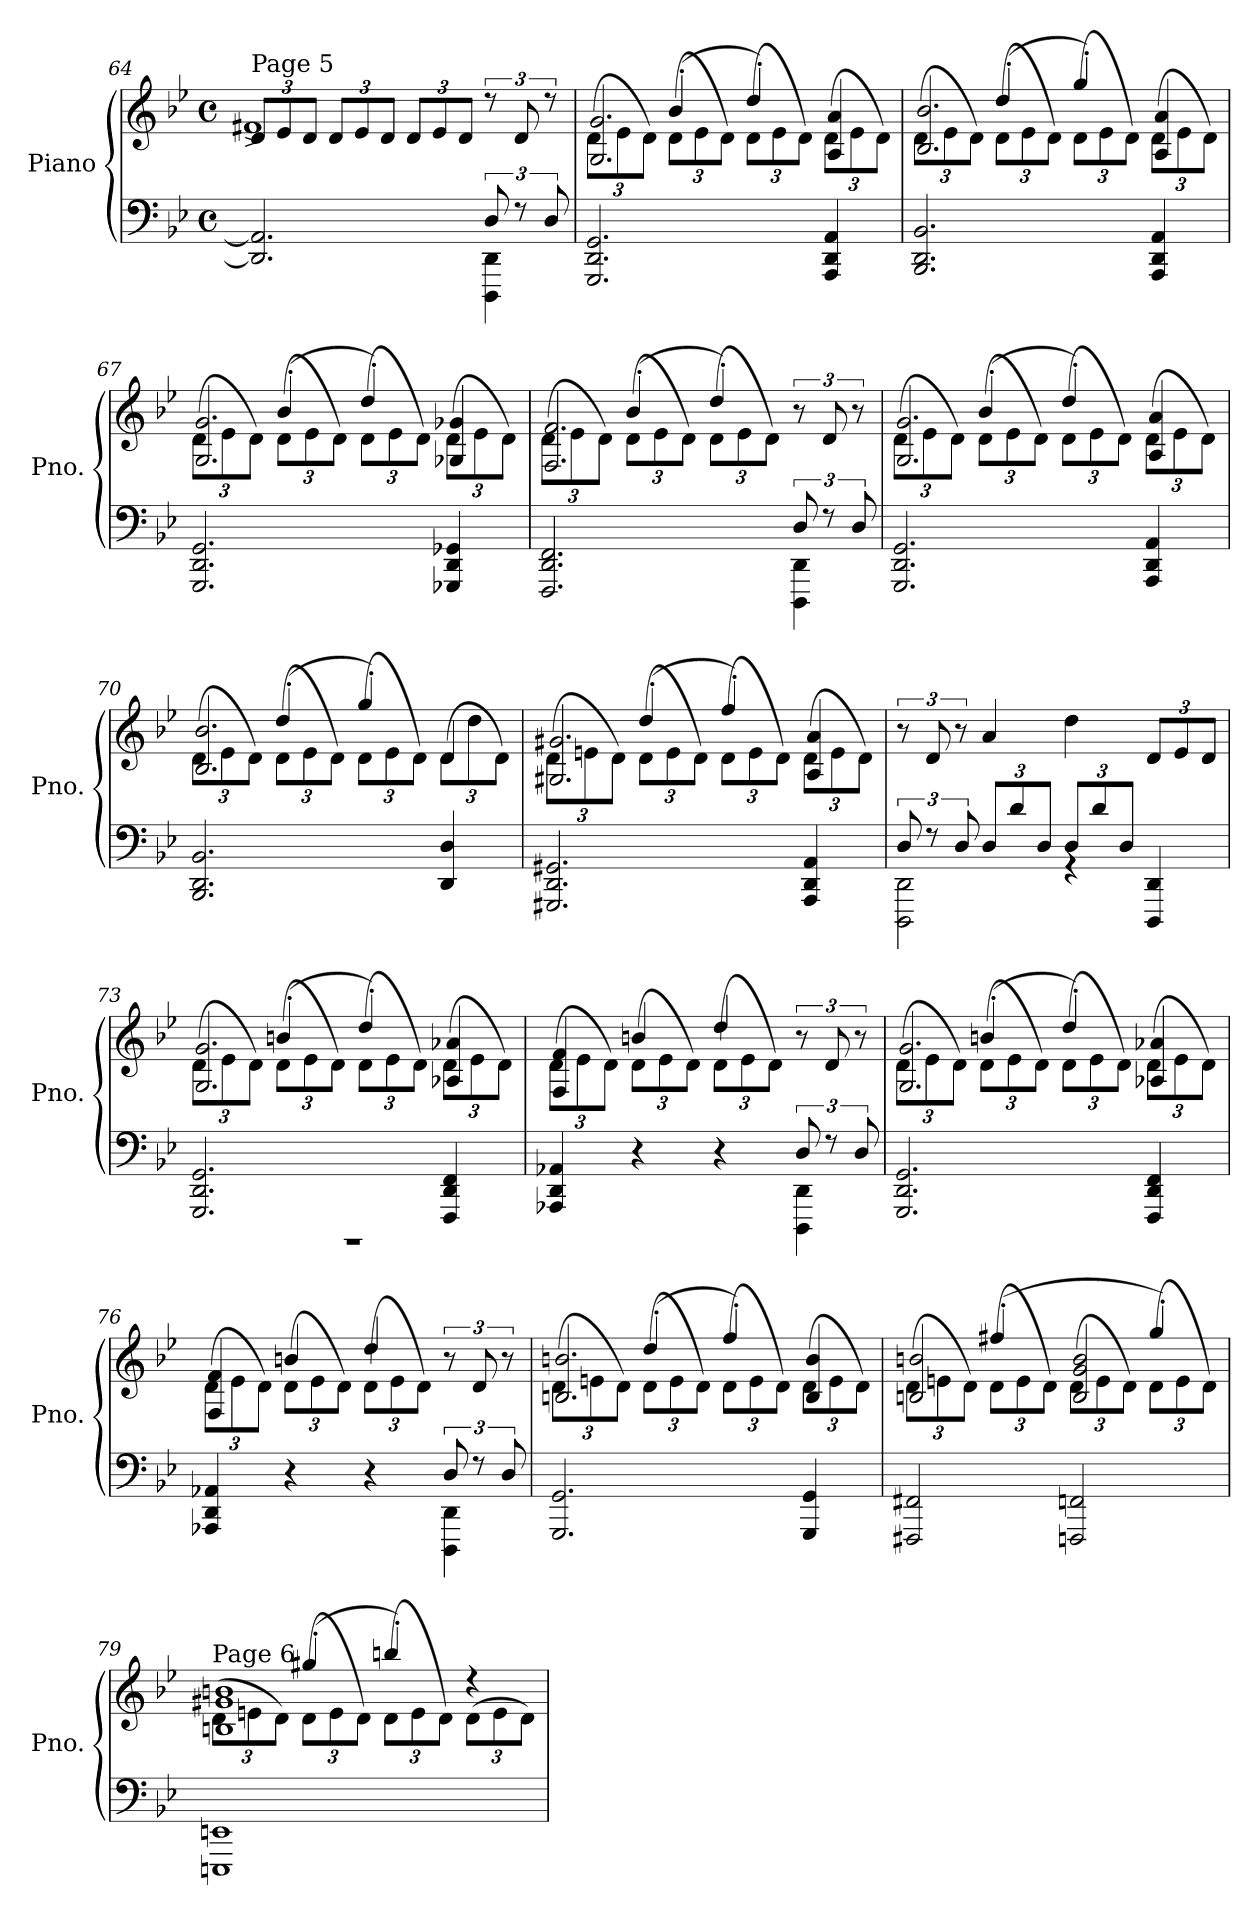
**kern	**kern
*part1	*part1
*staff2	*staff1
*I"Piano	*
*I'Pno.	*
*clefF4	*clefG2
*k[b-e-]	*k[b-e-]
*M4/4	*M4/4
*met(c)	*met(c)
=64	=64
*^	*
*	*	*Xbrackettup
*	*	*^
!	!	!LO:TX:a:t=Page 5	!
2.DD/] 2.AA/]	2.ryy	12d/L	1f#X^
.	.	12e-/	.
.	.	12d/J	.
.	.	12d/L	.
.	.	12e-/	.
.	.	12d/J	.
.	.	12d/L	.
.	.	12e-/	.
.	.	12d/J	.
*	*	*brackettup	*
12D/	4DDD\ 4DD\	12r	.
12r	.	12d/	.
12D/	.	12r	.
*v	*v	*	*
*	*v	*v
!!LO:LB:g=z
=65	=65
*	*Xbrackettup
*	*^
*	*	*^
2.GGG/ 2.DD/ 2.GG/	(<12d\L	2.G/ 2.g/	4ryy
.	12e-\	.	.
.	12d\J)	.	.
.	(<12d\L	.	(>4b-'/
.	12e-\	.	.
.	12d\J)	.	.
.	(<12d\L	.	4dd'/)
.	12e-\	.	.
.	12d\J)	.	.
4AAA/ 4DD/ 4AA/	(<12d\L	4A/ 4a/	4ryy
.	12e-\	.	.
.	12d\J)	.	.
=66	=66	=66	=66
2.BBB-/ 2.DD/ 2.BB-/	(<12d\L	2.B-/ 2.b-/	4ryy
.	12e-\	.	.
.	12d\J)	.	.
.	(<12d\L	.	(>4dd'/
.	12e-\	.	.
.	12d\J)	.	.
.	(<12d\L	.	4gg'/)
.	12e-\	.	.
.	12d\J)	.	.
4AAA/ 4DD/ 4AA/	(<12d\L	4A/ 4a/	4ryy
.	12e-\	.	.
.	12d\J)	.	.
=67	=67	=67	=67
2.GGG/ 2.DD/ 2.GG/	(<12d\L	2.G/ 2.g/	4ryy
.	12e-\	.	.
.	12d\J)	.	.
.	(<12d\L	.	(>4b-'/
.	12e-\	.	.
.	12d\J)	.	.
.	(<12d\L	.	4dd'/)
.	12e-\	.	.
.	12d\J)	.	.
4GGG-X/ 4DD/ 4GG-X/	(<12d\L	4G-X/ 4g-X/	4ryy
.	12e-\	.	.
.	12d\J)	.	.
!!LO:LB:g=z	!!	!!
=68	=68	=68	=68
*^	*	*	*
2.FFF/ 2.DD/ 2.FF/	2.ryy	(<12d\L	2.F/ 2.f/	4ryy
.	.	12e-\	.	.
.	.	12d\J)	.	.
.	.	(<12d\L	.	(>4b-'/
.	.	12e-\	.	.
.	.	12d\J)	.	.
.	.	(<12d\L	.	4dd'/)
.	.	12e-\	.	.
.	.	12d\J)	.	.
*	*	*brackettup	*	*
12D/	4DDD\ 4DD\	12r	4ryy	4ryy
12r	.	12d/	.	.
12D/	.	12r	.	.
*v	*v	*	*	*
=69	=69	=69	=69
*	*Xbrackettup	*	*
2.GGG/ 2.DD/ 2.GG/	(<12d\L	2.G/ 2.g/	4ryy
.	12e-\	.	.
.	12d\J)	.	.
.	(<12d\L	.	(>4b-'/
.	12e-\	.	.
.	12d\J)	.	.
.	(<12d\L	.	4dd'/)
.	12e-\	.	.
.	12d\J)	.	.
4AAA/ 4DD/ 4AA/	(<12d\L	4A/ 4a/	4ryy
.	12e-\	.	.
.	12d\J)	.	.
=70	=70	=70	=70
2.BBB-/ 2.DD/ 2.BB-/	(<12d\L	2.B-/ 2.b-/	4ryy
.	12e-\	.	.
.	12d\J)	.	.
.	(<12d\L	.	(>4dd'/
.	12e-\	.	.
.	12d\J)	.	.
.	(<12d\L	.	4gg'/)
.	12e-\	.	.
.	12d\J)	.	.
4DD/ 4D/	(<12d\L	4d/	4ryy
.	12dd\	.	.
.	12d\J)	.	.
!!LO:LB:g=z	!!	!!
=71	=71	=71	=71
2.GGG#X/ 2.DD/ 2.GG#X/	(<12d\L	2.G#X/ 2.g#X/	4ryy
.	12en\	.	.
.	12d\J)	.	.
.	(<12d\L	.	(>4dd'/
.	12e\	.	.
.	12d\J)	.	.
.	(<12d\L	.	4ff'/)
.	12e\	.	.
.	12d\J)	.	.
4AAA/ 4DD/ 4AA/	(<12d\L	4A/ 4a/	4ryy
.	12e\	.	.
.	12d\J)	.	.
*	*v	*v	*v
=72	=72
*^	*
*	*	*brackettup
12D/	2DDD\ 2DD\	12r
12r	.	12d/
12D/	.	12r
*Xbrackettup	*	*
12D/L	.	4a/
12d/	.	.
12D/J	.	.
12D/L	4rGG	4dd\
12d/	.	.
12D/J	.	.
*	*	*Xbrackettup
4DDD/ 4DD/	4ryy	12d/L
.	.	12e-/
.	.	12d/J
=73	=73	=73
*	*	*^
*	*	*	*^
2.GGG/ 2.DD/ 2.GG/	1r	(<12d\L	2.G/ 2.g/	4ryy
.	.	12e-\	.	.
.	.	12d\J)	.	.
.	.	(<12d\L	.	(>4bn'/
.	.	12e-\	.	.
.	.	12d\J)	.	.
.	.	(<12d\L	.	4dd'/)
.	.	12e-\	.	.
.	.	12d\J)	.	.
4FFF/ 4DD/ 4FF/	.	(<12d\L	4A-X/ 4a-X/	4ryy
.	.	12e-\	.	.
.	.	12d\J)	.	.
*	*	*	*v	*v
!!LO:LB:g=z
=74	=74	=74	=74
4AAA-X/ 4DD/ 4AA-X/	2.ryy	(<12d\L	4F/ 4f/
.	.	12e-\	.
.	.	12d\J)	.
4r	.	(<12d\L	4bn/
.	.	12e-\	.
.	.	12d\J)	.
4r	.	(<12d\L	4dd/
.	.	12e-\	.
.	.	12d\J)	.
*brackettup	*	*brackettup	*
12D/	4DDD\ 4DD\	12r	4ryy
12r	.	12d/	.
12D/	.	12r	.
*v	*v	*	*
*	*v	*v
=75	=75
*	*Xbrackettup
*	*^
*	*	*^
2.GGG/ 2.DD/ 2.GG/	(<12d\L	2.G/ 2.g/	4ryy
.	12e-\	.	.
.	12d\J)	.	.
.	(<12d\L	.	(>4bn'/
.	12e-\	.	.
.	12d\J)	.	.
.	(<12d\L	.	4dd'/)
.	12e-\	.	.
.	12d\J)	.	.
4FFF/ 4DD/ 4FF/	(<12d\L	4A-X/ 4a-X/	4ryy
.	12e-\	.	.
.	12d\J)	.	.
*	*	*v	*v
=76	=76	=76
*^	*	*
4AAA-X/ 4DD/ 4AA-X/	2.ryy	(<12d\L	4F/ 4f/
.	.	12e-\	.
.	.	12d\J)	.
4r	.	(<12d\L	4bn/
.	.	12e-\	.
.	.	12d\J)	.
4r	.	(<12d\L	4dd/
.	.	12e-\	.
.	.	12d\J)	.
*	*	*brackettup	*
12D/	4DDD\ 4DD\	12r	4ryy
12r	.	12d/	.
12D/	.	12r	.
*v	*v	*	*
*	*v	*v
!!LO:PB:g=z
=77	=77
*	*Xbrackettup
*	*^
*	*	*^
2.GGG/ 2.GG/	(<12d\L	2.Bn/ 2.bn/	4ryy
.	12en\	.	.
.	12d\J)	.	.
.	(<12d\L	.	(>4dd'/
.	12e\	.	.
.	12d\J)	.	.
.	(<12d\L	.	4ff'/)
.	12e\	.	.
.	12d\J)	.	.
4GGG/ 4GG/	(<12d\L	4B/ 4b/	4ryy
.	12e\	.	.
.	12d\J)	.	.
=78	=78	=78	=78
2FFF#X/ 2FF#X/	(<12d\L	2Bn/ 2bn/	4ryy
.	12en\	.	.
.	12d\J)	.	.
.	(<12d\L	.	(>4ff#X'/
.	12e\	.	.
.	12d\J)	.	.
2FFFn/ 2FFn/	(<12d\L	2B/ 2g/ 2b/	4ryy
.	12e\	.	.
.	12d\J)	.	.
.	(<12d\L	.	4gg'/)
.	12e\	.	.
.	12d\J)	.	.
=79	=79	=79	=79
!	!LO:TX:a:t=Page 6	!	!
1EEEn 1EEn	(<12d\L	1Bn 1g#X 1bn	4ryy
.	12en\	.	.
.	12d\J)	.	.
.	(<12d\L	.	(>4gg#X'/
.	12e\	.	.
.	12d\J)	.	.
.	(<12d\L	.	4bbn'/)
.	12e\	.	.
.	12d\J)	.	.
.	(<12d\L	.	4rdd
.	12e\	.	.
.	12d\J)	.	.
*	*v	*v	*v
=	=
*-	*-
